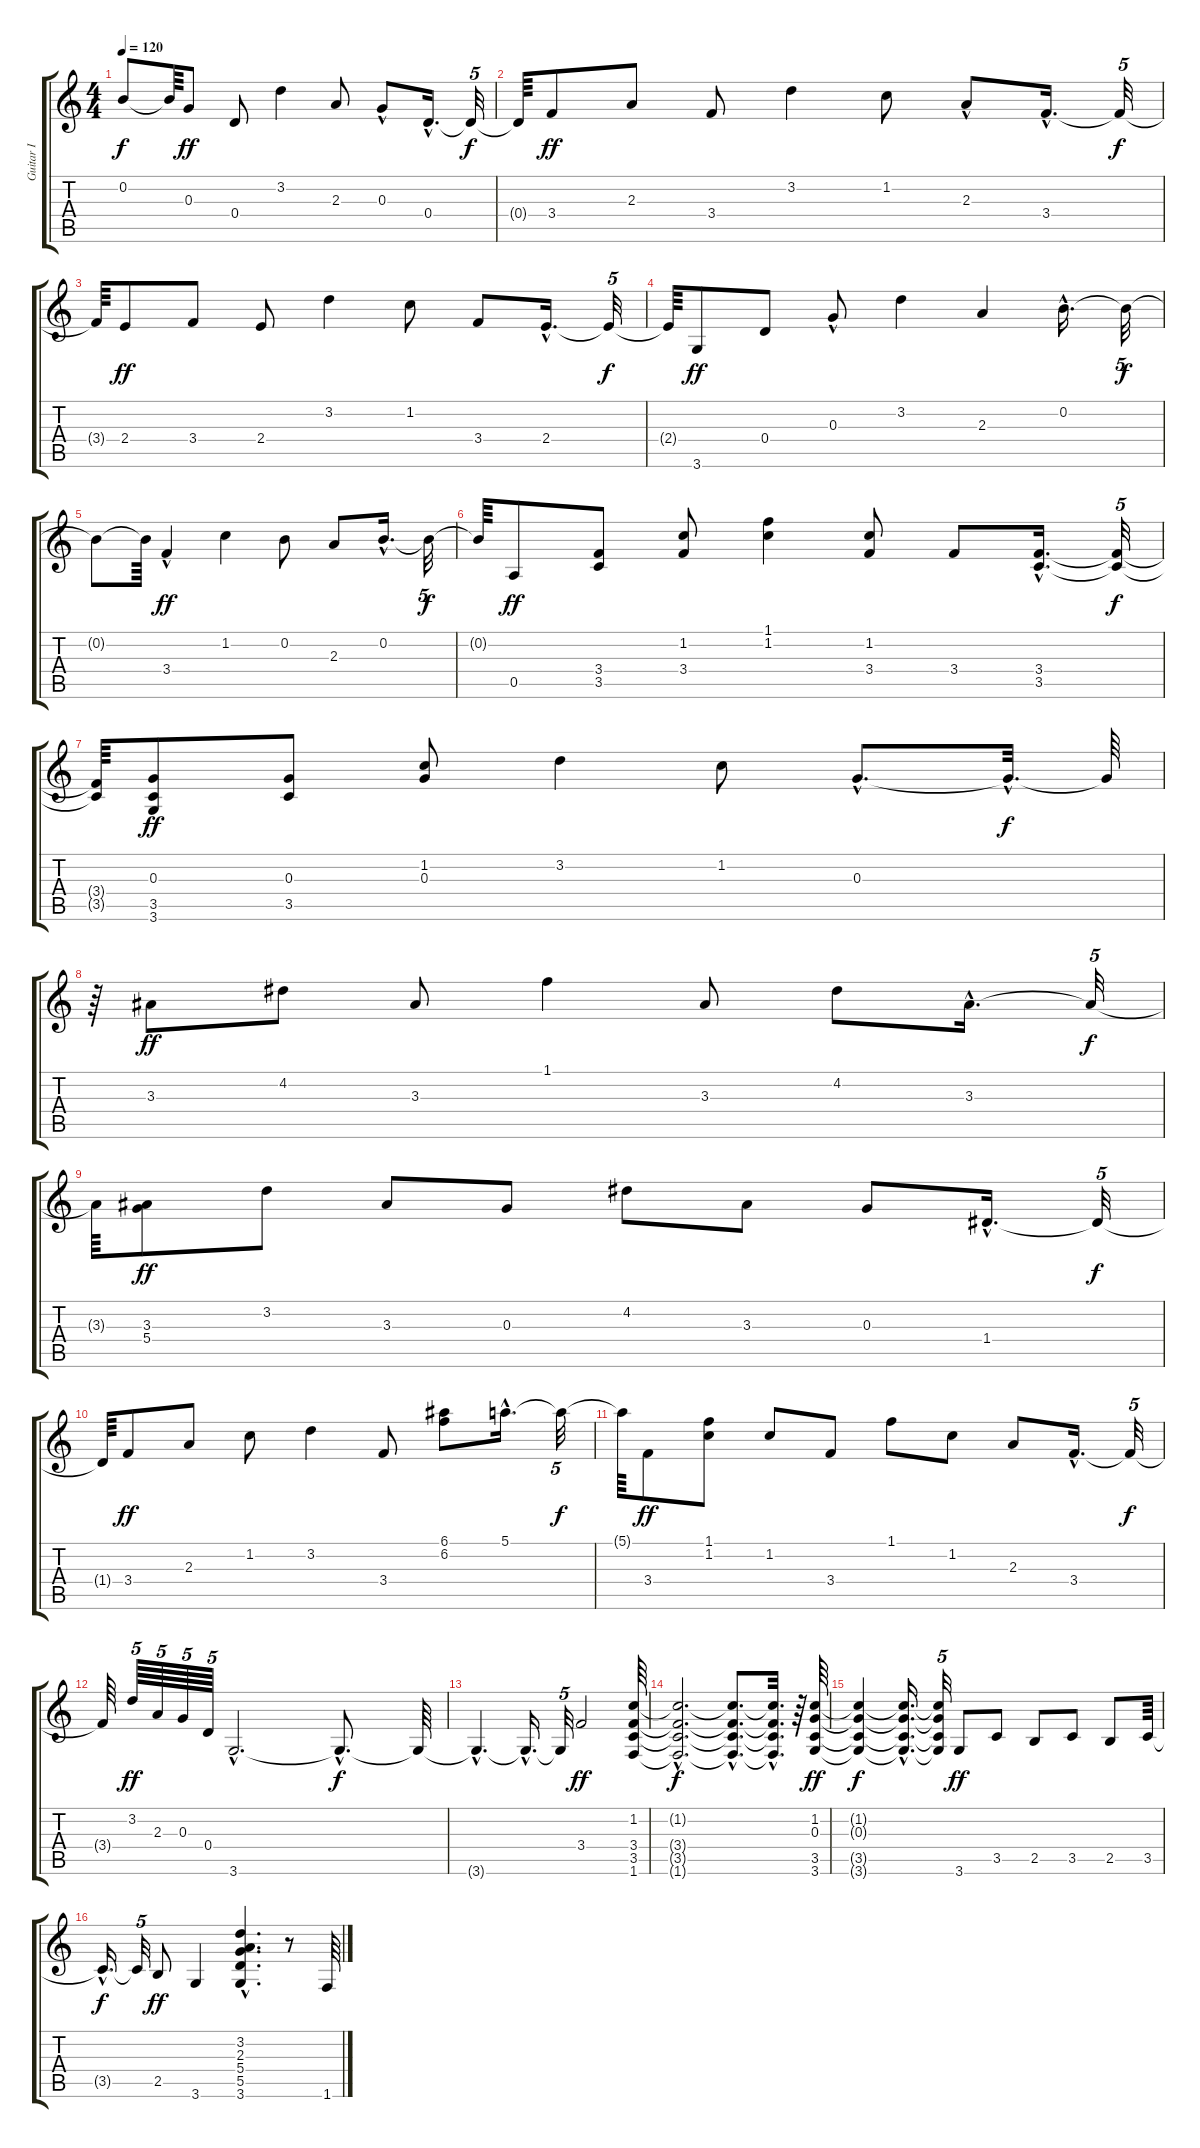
\track ("Guitar I" "Guitar I") {instrument acousticguitarsteel}
\staff {score tabs}
\tuning (E4 B3 G3 D3 A2 E2) {hide}
\ts (4 4)
\tempo 120
\clef g2
\ks c
0.2{t}.8{dy f} 0.2{t}.64 0.3.8{dy ff} 0.4.8 3.2.4 2.3.8 0.3{hac}.8 0.4{hac}.16{d} 0.4{t}.32{tu (5 4) dy f} |
0.4{t}.64 3.4.8{dy ff} 2.3.8 3.4.8 3.2.4 1.2.8 2.3{hac}.8 3.4{hac}.16{d} 3.4{t}.32{tu (5 4) dy f} |
3.4{t}.64 2.4.8{dy ff} 3.4.8 2.4.8 3.2.4 1.2.8 3.4.8 2.4{hac}.16{d} 2.4{t}.32{tu (5 4) dy f} |
2.4{t}.64 3.6.8{dy ff} 0.4.8 0.3{hac}.8 3.2.4 2.3.4 0.2{hac}.16{d} 0.2{t}.32{tu (5 4) dy f} |
0.2{t}.8 0.2{t}.64 3.4{hac}.4{dy ff} 1.2.4 0.2.8 2.3.8 0.2{hac}.16{d} 0.2{t}.32{tu (5 4) dy f} |
0.2{t}.64 0.5.8{dy ff} (3.4 3.5).8 (1.2 3.4).8 (1.1 1.2).4 (1.2 3.4).8 3.4.8 (3.4{hac} 3.5{hac}).16{d} (3.4{t} 3.5{t}).32{tu (5 4) dy f} |
(3.4{t} 3.5{t}).64 (0.3 3.5 3.6).8{dy ff} (0.3 3.5).8 (1.2 0.3).8 3.2.4 1.2.8 0.3{hac}.8{d} 0.3{hac t}.32{d dy f} 0.3{t}.64 |
r.64 3.3.8{dy ff} 4.2.8 3.3.8 1.1.4 3.3.8 4.2.8 3.3{hac}.16{d} 3.3{t}.32{tu (5 4) dy f} |
3.3{t}.64 (3.3 5.4).8{dy ff} 3.2.8 3.3.8 0.3.8 4.2.8 3.3.8 0.3.8 1.4{hac}.16{d} 1.4{t}.32{tu (5 4) dy f} |
1.4{t}.64 3.4.8{dy ff} 2.3.8 1.2.8 3.2.4 3.4.8 (6.1 6.2).8 5.1{hac}.16{d} 5.1{t}.32{tu (5 4) dy f} |
5.1{t}.64 3.4.8{dy ff} (1.1 1.2).8 1.2.8 3.4.8 1.1.8 1.2.8 2.3.8 3.4{hac}.16{d} 3.4{t}.32{tu (5 4) dy f} |
3.4{t}.64 3.2.64{tu (5 4) dy ff} 2.3.64{tu (5 4)} 0.3.64{tu (5 4)} 0.4.64{tu (5 4)} 3.6{hac}.2{d} 3.6{hac t}.8{d dy f} 3.6{t}.64 |
3.6{hac t}.4{d} 3.6{hac t}.16{d} 3.6{t}.32{tu (5 4)} 3.4.2{dy ff} (1.2 3.4 3.5 1.6).64 |
(1.2{hac t} 3.4{hac t} 3.5{hac t} 1.6{hac t}).2{d dy f} (1.2{hac t} 3.4{hac t} 3.5{hac t} 1.6{hac t}).8{d} (1.2{hac t} 3.4{hac t} 3.5{hac t} 1.6{hac t}).32{d} r.64 (1.2 0.3 3.5 3.6).64{dy ff} |
(1.2{t} 0.3{t} 3.5{t} 3.6{t}).4{dy f} (1.2{hac t} 0.3{hac t} 3.5{hac t} 3.6{hac t}).16{d} (1.2{t} 0.3{t} 3.5{t} 3.6{t}).32{tu (5 4)} 3.6.8{dy ff} 3.5.8 2.5.8 3.5.8 2.5.8 3.5.64 |
3.5{hac t}.16{d dy f} 3.5{t}.32{tu (5 4)} 2.5.8{dy ff} 3.6.4 (3.2{hac} 2.3{hac} 5.4{hac} 5.5{hac} 3.6{hac}).4{d} r.8 1.6.64
